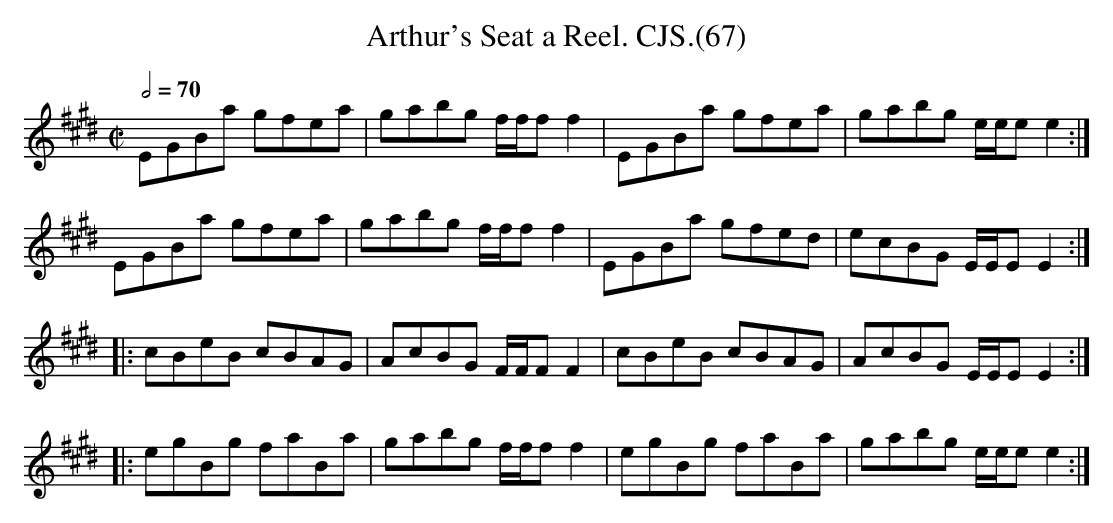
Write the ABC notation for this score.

X:1
T:Arthur's Seat a Reel. CJS.(67)
M:C|
L:1/8
Q:1/2=70
K:E
EGBa gfea|gabg f/f/f f2|EGBa gfea|gabg e/e/e e2:|
EGBa gfea|gabg f/f/f f2|EGBa gfed|ecBG E/E/E E2:|
|:cBeB cBAG|AcBG F/F/F F2|cBeB cBAG|AcBG E/E/E E2:|
|:egBg faBa|gabg f/f/f f2|egBg faBa|gabg e/e/e e2:|
